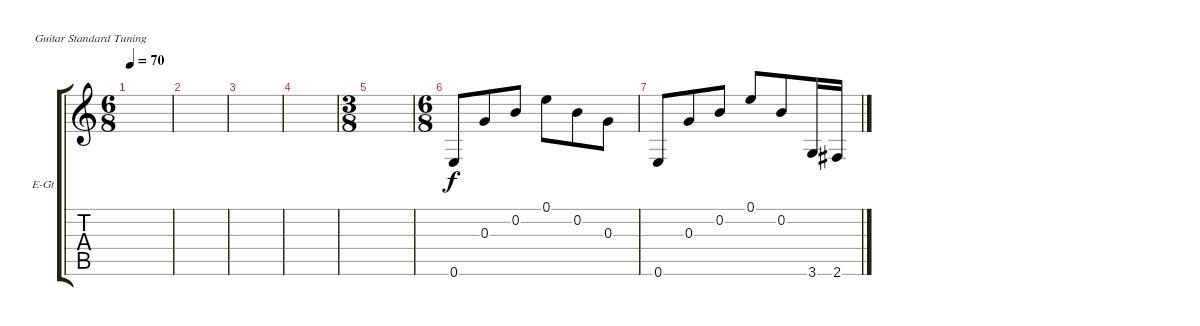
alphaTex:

\defaultSystemsLayout 4
\bracketExtendMode groupsimilarinstruments
\firstSystemTrackNameOrientation horizontal
\otherSystemsTrackNameOrientation horizontal
\track ("Electric Guitar" "E-Gt") {instrument electricguitarclean}
\staff {score tabs}
\tuning (E4 B3 G3 D3 A2 E2)
\ts (6 8)
\tempo 70
\clef g2
\ks c
|
|
|
|
\ts (3 8)
|
\ts (6 8)
0.6.8 0.3.8 0.2.8 0.1.8 0.2.8 0.3.8 |
0.6.8 0.3.8 0.2.8 0.1.8 0.2.8 3.6.16 2.6.16
